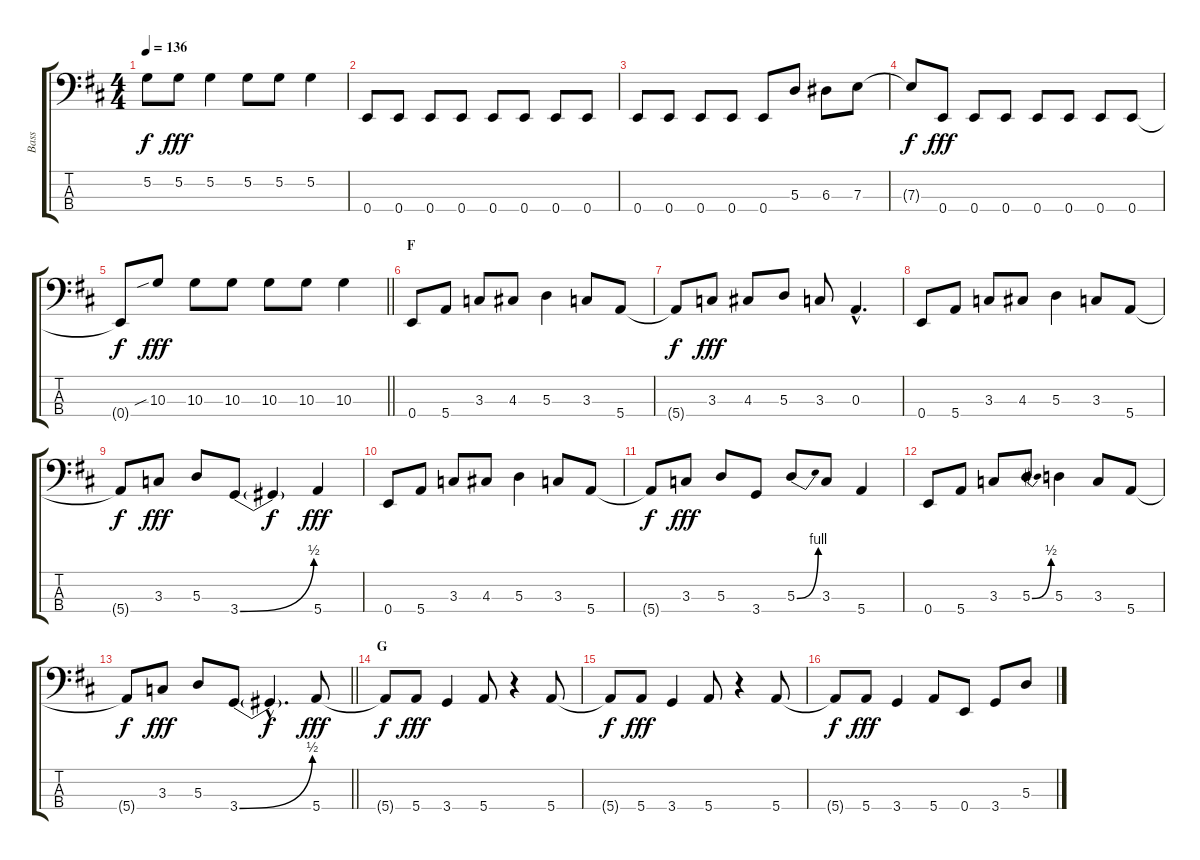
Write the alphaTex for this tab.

\track ("Bass" "Bass") {instrument electricbassfinger}
\staff {score tabs}
\tuning (G2 D2 A1 E1) {hide}
\ts (4 4)
\tempo 136
\clef f4
\ks d
5.2{t}.8{dy f} 5.2.8{dy fff} 5.2.4 5.2.8 5.2.8 5.2.4 |
0.4.8 0.4.8 0.4.8 0.4.8 0.4.8 0.4.8 0.4.8 0.4.8 |
0.4.8 0.4.8 0.4.8 0.4.8 0.4.8 5.3.8 6.3.8 7.3.8 |
7.3{t}.8{dy f} 0.4.8{dy fff} 0.4.8 0.4.8 0.4.8 0.4.8 0.4.8 0.4.8 |
\barLineRight lightlight
0.4{t}.8{dy f} 10.3{sib}.8{dy fff} 10.3.8 10.3.8 10.3.8 10.3.8 10.3.4 |
\section ("" "F")
0.4.8 5.4.8 3.3.8 4.3.8 5.3.4 3.3.8 5.4.8 |
5.4{t}.8{dy f} 3.3.8{dy fff} 4.3.8 5.3.8 3.3.8 0.3{hac}.4{d} |
0.4.8 5.4.8 3.3.8 4.3.8 5.3.4 3.3.8 5.4.8 |
5.4{t}.8{dy f} 3.3.8{dy fff} 5.3.8 3.4{be (bend 0 0 60 2)}.8 3.4{t}.4{dy f} 5.4.4{dy fff} |
0.4.8 5.4.8 3.3.8 4.3.8 5.3.4 3.3.8 5.4.8 |
5.4{t}.8{dy f} 3.3.8{dy fff} 5.3.8 3.4.8 5.3{be (bend 0 0 60 4)}.8 3.3.8 5.4.4 |
0.4.8 5.4.8 3.3.8 5.3{be (bend 0 0 60 2)}.8 5.3.4 3.3.8 5.4.8 |
\barLineRight lightlight
5.4{t}.8{dy f} 3.3.8{dy fff} 5.3.8 3.4{be (bend 0 0 60 2)}.8 3.4{hac t}.4{d dy f} 5.4.8{dy fff} |
\section ("" "G")
5.4{t}.8{dy f} 5.4.8{dy fff} 3.4.4 5.4.8 r.4 5.4.8 |
5.4{t}.8{dy f} 5.4.8{dy fff} 3.4.4 5.4.8 r.4 5.4.8 |
5.4{t}.8{dy f} 5.4.8{dy fff} 3.4.4 5.4.8 0.4.8 3.4.8 5.3.8
